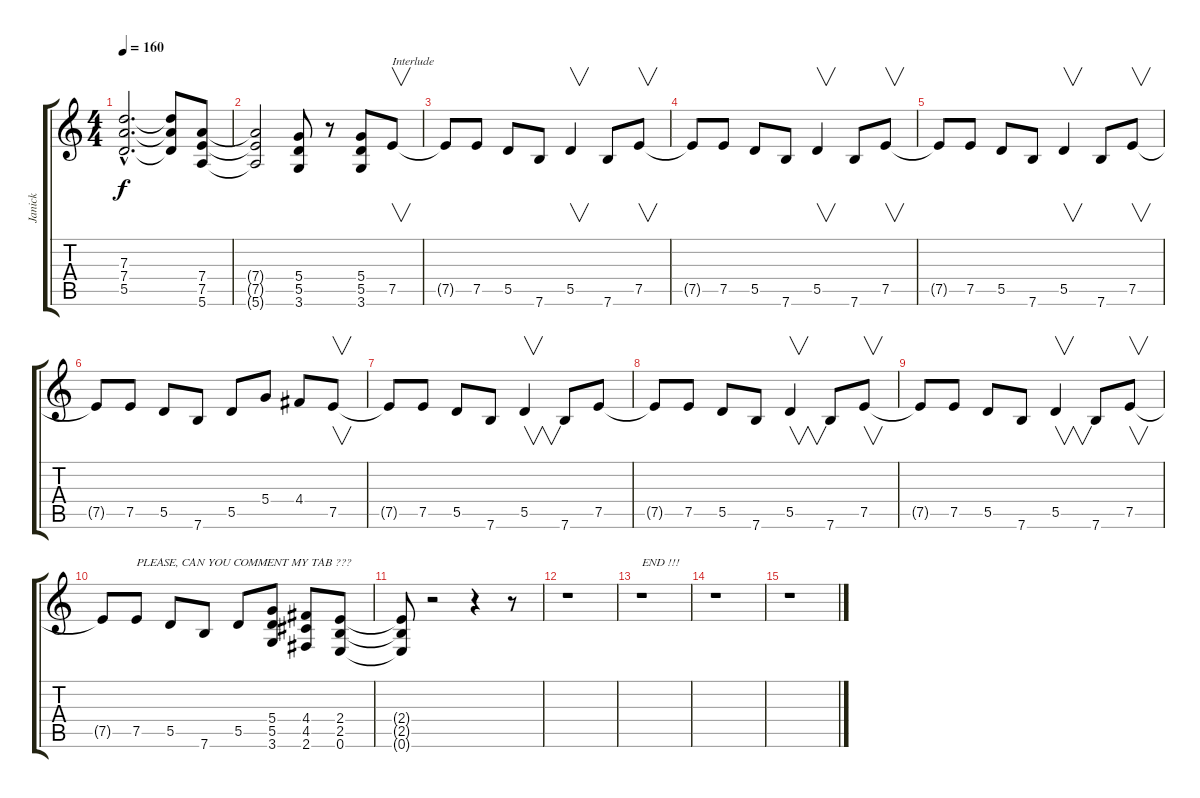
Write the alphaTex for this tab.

\track ("Janick" "Janick") {instrument distortionguitar}
\staff {score tabs}
\tuning (E4 B3 G3 D3 A2 E2) {hide}
\ts (4 4)
\tempo 160
\clef g2
\ks c
(7.3{hac t} 7.4{hac t} 5.5{hac t}).2{d dy f} (7.3{t} 7.4{t} 5.5{t}).8 (7.4 7.5 5.6).8 |
(7.4{t} 7.5{t} 5.6{t}).2 (5.4 5.5 3.6).8 r.8 (5.4 5.5 3.6).8 7.5.8{v txt "Interlude"} |
7.5{t}.8 7.5.8 5.5.8 7.6.8 5.5.4{v} 7.6.8 7.5.8{v} |
7.5{t}.8 7.5.8 5.5.8 7.6.8 5.5.4{v} 7.6.8 7.5.8{v} |
7.5{t}.8 7.5.8 5.5.8 7.6.8 5.5.4{v} 7.6.8 7.5.8{v} |
7.5{t}.8 7.5.8 5.5.8 7.6.8 5.5.8 5.4.8 4.4.8 7.5.8{v} |
7.5{t}.8 7.5.8 5.5.8 7.6.8 5.5.4{v} 7.6.8 7.5.8 |
7.5{t}.8 7.5.8 5.5.8 7.6.8 5.5.4{v} 7.6.8 7.5.8{v} |
7.5{t}.8 7.5.8 5.5.8 7.6.8 5.5.4{v} 7.6.8 7.5.8{v} |
7.5{t}.8 7.5.8{txt "PLEASE, CAN YOU COMMENT MY TAB ???"} 5.5.8 7.6.8 5.5.8 (5.4 5.5 3.6).8 (4.4 4.5 2.6).8 (2.4 2.5 0.6).8 |
(2.4{t} 2.5{t} 0.6{t}).8 r.2 r.4 r.8 |
r.1 |
r.1{txt "END !!!"} |
r.1 |
r.1
